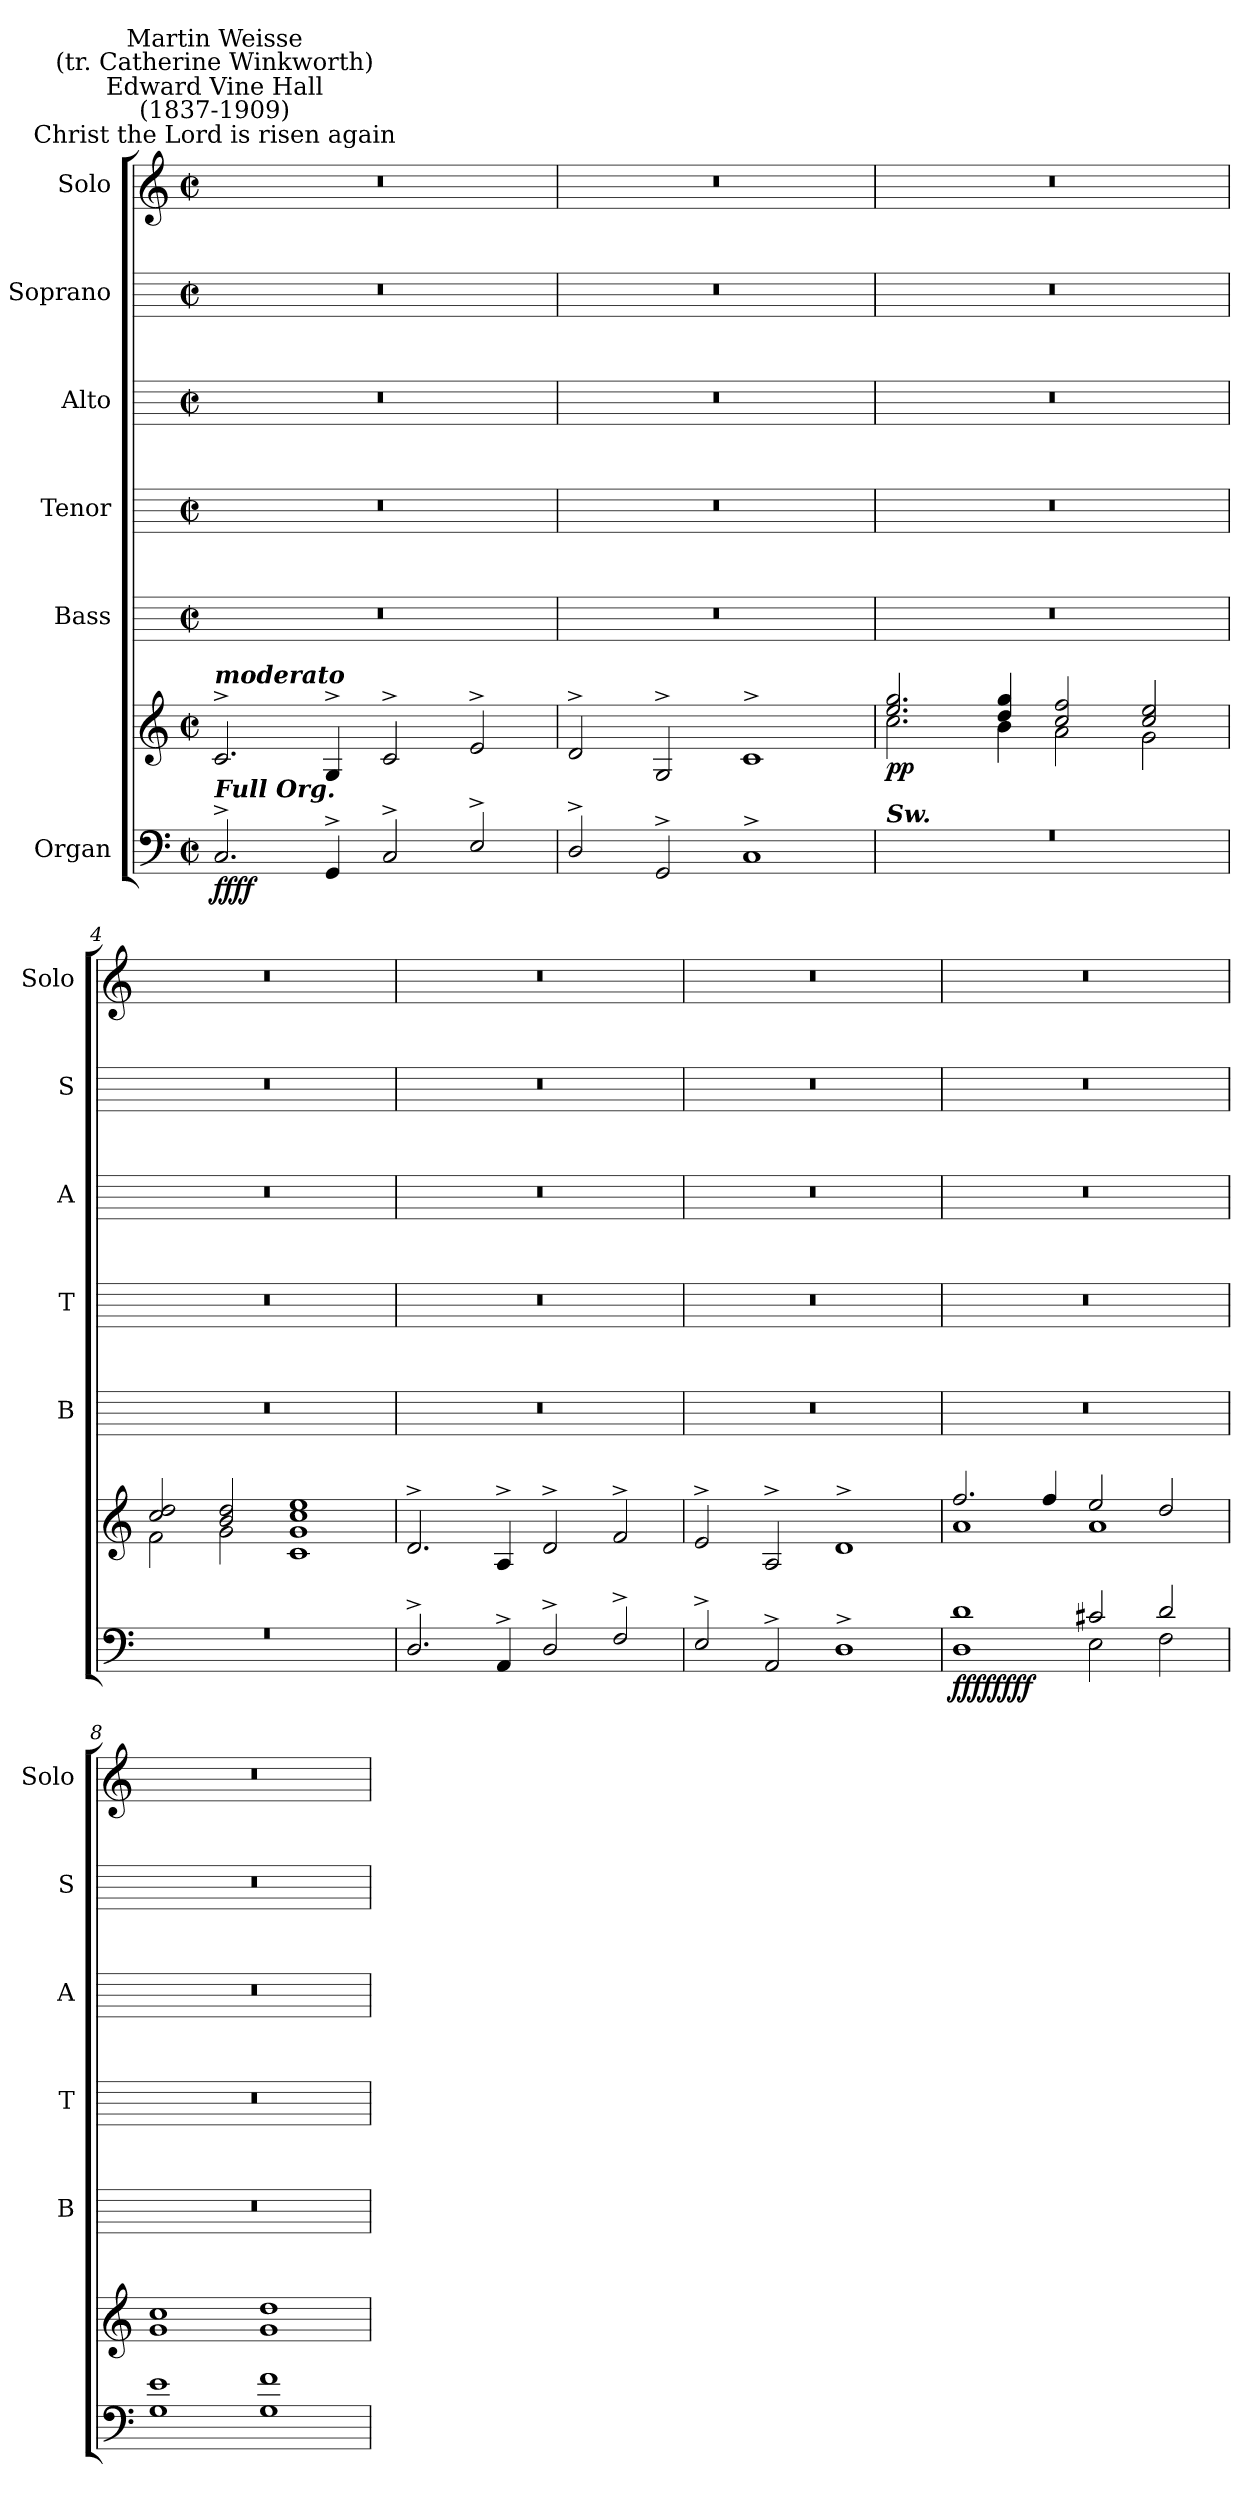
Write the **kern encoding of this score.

**kern	**kern	**dynam	**kern	**kern	**kern	**kern	**kern
*part6	*part6	*part6	*part5	*part4	*part3	*part2	*part1
*staff7	*staff6	*staff6/7	*staff5	*staff4	*staff3	*staff2	*staff1
*I"Organ	*	*	*I"Bass	*I"Tenor	*I"Alto	*I"Soprano	*I"Solo
*	*	*	*I'B	*I'T	*I'A	*I'S	*I'Solo
*clefF4	*clefG2	*	*	*	*	*	*clefG2
*k[]	*k[]	*	*	*	*	*	*k[]
*C:	*C:	*	*	*	*	*	*C:
*M4/2	*M4/2	*	*M4/2	*M4/2	*M4/2	*M4/2	*M4/2
*met(c|)	*met(c|)	*	*met(c|)	*met(c|)	*met(c|)	*met(c|)	*met(c|)
*MM200	*MM200	*	*MM200	*MM200	*MM200	*MM200	*MM200
=1	=1	=1	=1	=1	=1	=1	=1
*^	*^	*	*	*	*	*	*
!	!	!	!	!	!	!	!	!	!LO:TX:a:cj:t=Christ the Lord is risen again
!	!	!	!	!	!	!	!	!	!LO:TX:a:cj:t=Edward Vine Hall\n(1837-1909)
!	!	!	!	!	!	!	!	!	!LO:TX:a:cj:t=Martin Weisse\n(tr. Catherine Winkworth)
!	!	!LO:TX:a:Bi:t=moderato	!	!	!	!	!	!	!
!LO:TX:a:Bi:t=Full Org.	!	!	!	!	!	!	!	!	!
!	!	!	!	!LO:DY:b=2	!	!	!	!	!
!	!	!	!	!LO:DY:n=1:b	!	!	!	!	!
2.C^	0ryy	2.c^/	0ryy	ff ff	0r	0r	0r	0r	0r
4GG^	.	4G^/	.	.	.	.	.	.	.
2C^	.	2c^/	.	.	.	.	.	.	.
2E^	.	2e^/	.	.	.	.	.	.	.
=2	=2	=2	=2	=2	=2	=2	=2	=2	=2
2D^/	0ryy	2d^/	0ryy	.	0r	0r	0r	0r	0r
2GG^	.	2G^/	.	.	.	.	.	.	.
1C^	.	1c^/	.	.	.	.	.	.	.
=3	=3	=3	=3	=3	=3	=3	=3	=3	=3
!LO:TX:a:Bi:t=Sw.	!	!	!	!	!	!	!	!	!
!	!	!	!	!LO:DY:b	!	!	!	!	!
!	!	!	!	!LO:DY:n=1:b	!	!	!	!	!
0r	0ryy	2.ee/ 2.gg/	2.cc\	p p	0r	0r	0r	0r	0r
.	.	4dd/ 4gg/	4b\	.	.	.	.	.	.
.	.	2cc/ 2ff/	2a\	.	.	.	.	.	.
.	.	2cc/ 2ee/	2g\	.	.	.	.	.	.
=4	=4	=4	=4	=4	=4	=4	=4	=4	=4
0r	0ryy	2cc/ 2dd/	2f\	.	0r	0r	0r	0r	0r
.	.	2b/ 2dd/	2g\	.	.	.	.	.	.
.	.	1cc/ 1ee/	1c\ 1g\	.	.	.	.	.	.
=5	=5	=5	=5	=5	=5	=5	=5	=5	=5
2.D^/	0ryy	2.d^/	0ryy	.	0r	0r	0r	0r	0r
4AA^	.	4A^/	.	.	.	.	.	.	.
2D^	.	2d^/	.	.	.	.	.	.	.
2F^	.	2f^/	.	.	.	.	.	.	.
=6	=6	=6	=6	=6	=6	=6	=6	=6	=6
2E^	0ryy	2e^/	0ryy	.	0r	0r	0r	0r	0r
2AA^	.	2A^/	.	.	.	.	.	.	.
1D^	.	1d^/	.	.	.	.	.	.	.
=7	=7	=7	=7	=7	=7	=7	=7	=7	=7
!	!	!	!	!LO:DY:b=2	!	!	!	!	!
!	!	!	!	!LO:DY:n=1:b=2	!	!	!	!	!
!	!	!	!	!LO:DY:n=2:b	!	!	!	!	!
!	!	!	!	!LO:DY:n=3:b	!	!	!	!	!
1d	1D\	2.ff/	1a\	ff ff ff ff	0r	0r	0r	0r	0r
.	.	4ff/	.	.	.	.	.	.	.
2c#X/	2E\	2ee/	1a\	.	.	.	.	.	.
2d/	2F\	2dd/	.	.	.	.	.	.	.
=8	=8	=8	=8	=8	=8	=8	=8	=8	=8
1e	1G\	1cc/	1g\	.	0r	0r	0r	0r	0r
1f	1G\	1dd/	1g\	.	.	.	.	.	.
*v	*v	*	*	*	*	*	*	*	*
*	*v	*v	*	*	*	*	*	*
=	=	=	=	=	=	=	=
*-	*-	*-	*-	*-	*-	*-	*-
